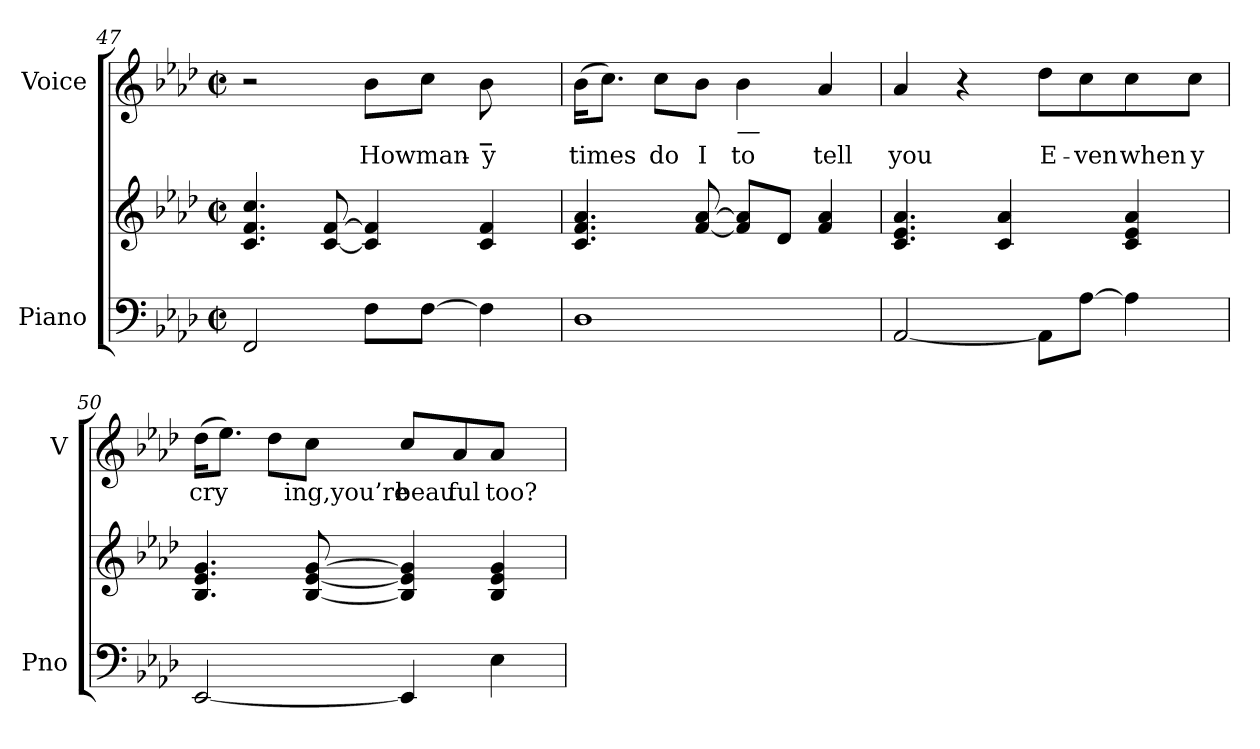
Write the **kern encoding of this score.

**kern	**kern	**kern	**text
*part2	*part2	*part1	*part1
*staff3	*staff2	*staff1	*staff1
*I"Piano	*	*I"Voice	*
*I'Pno	*	*I'V	*
!!LO:LB:g=z
*clefF4	*clefG2	*clefG2	*
*k[b-e-a-d-]	*k[b-e-a-d-]	*k[b-e-a-d-]	*
*M2/2	*M2/2	*M2/2	*
*met(c|)	*met(c|)	*met(c|)	*
=47	=47	=47	=47
2FF/	4.c/ 4.f/ 4.cc/	2rcc	.
.	[<8c/ [>8f/	.	.
!	!	!	!LO:LY:b
8F\L	4c/] 4f/]	8b-\L	How
!	!	!	!LO:LY:b
[>8F\J	.	8cc\J	man-
!	!	!LO:TX:b:B:t=_	!
!	!	!	!LO:LY:b
4F\]	4c/ 4f/	8b-\K	-y
.	.	8ryy	.
=48	=48	=48	=48
!	!	!	!LO:LY:b
1D-	4.c/ 4.f/ 4.a-/	(>16b-\KL	times
.	.	8.cc\J)	.
!	!	!	!LO:LY:b
.	.	8cc\L	do
!	!	!	!LO:LY:b
.	[<8f/ [>8a-/	8b-\J	I
!	!	!LO:TX:b:i:t=—	!
!	!	!	!LO:LY:b
.	8f/] 8a-/]L	4b-\	to
.	8d-/J	.	.
!	!	!	!LO:LY:b
.	4f/ 4a-/	4a-/	tell
=49	=49	=49	=49
*	*^	*	*
!	!	!	!	!LO:LY:b
[>2AA-/	4.c/ 4.e-/ 4.a-/	2.ryy	4a-/	you
.	.	.	4r	.
.	4c/ 4a-/	.	.	.
!	!	!	!	!LO:LY:b
8AA-\L]	.	.	8dd-\L	E-
!	!	!	!	!LO:LY:b
[>8A-\J	4.ryy	.	8cc\	-ven
!	!	!	!	!LO:LY:b
4A-\]	.	4c/ 4e-/ 4a-/	8cc\	when
!	!	!	!	!LO:LY:b
.	.	.	8cc\J	y
*	*v	*v	*	*
!!LO:LB:g=z
=50	=50	=50	=50
!	!	!	!LO:LY:b
[<2EE-/	4.B-/ 4.e-/ 4.g/	(>16dd-\KL	cry
.	.	8.ee-\J)	.
.	.	8dd-\L	.
!	!	!	!LO:LY:b
.	[<8B-/ [<8e-/ [>8g/	8cc\J	ing,you’re
!	!	!	!LO:LY:b
4EE-/]	4B-/] 4e-/] 4g/]	8cc/L	beau
!	!	!	!LO:LY:b
.	.	8a-/	ful
!	!	!	!LO:LY:b
4E-\	4B-/ 4e-/ 4g/	8a-/J	too?
.	.	8ryy	.
=	=	=	=
*-	*-	*-	*-
